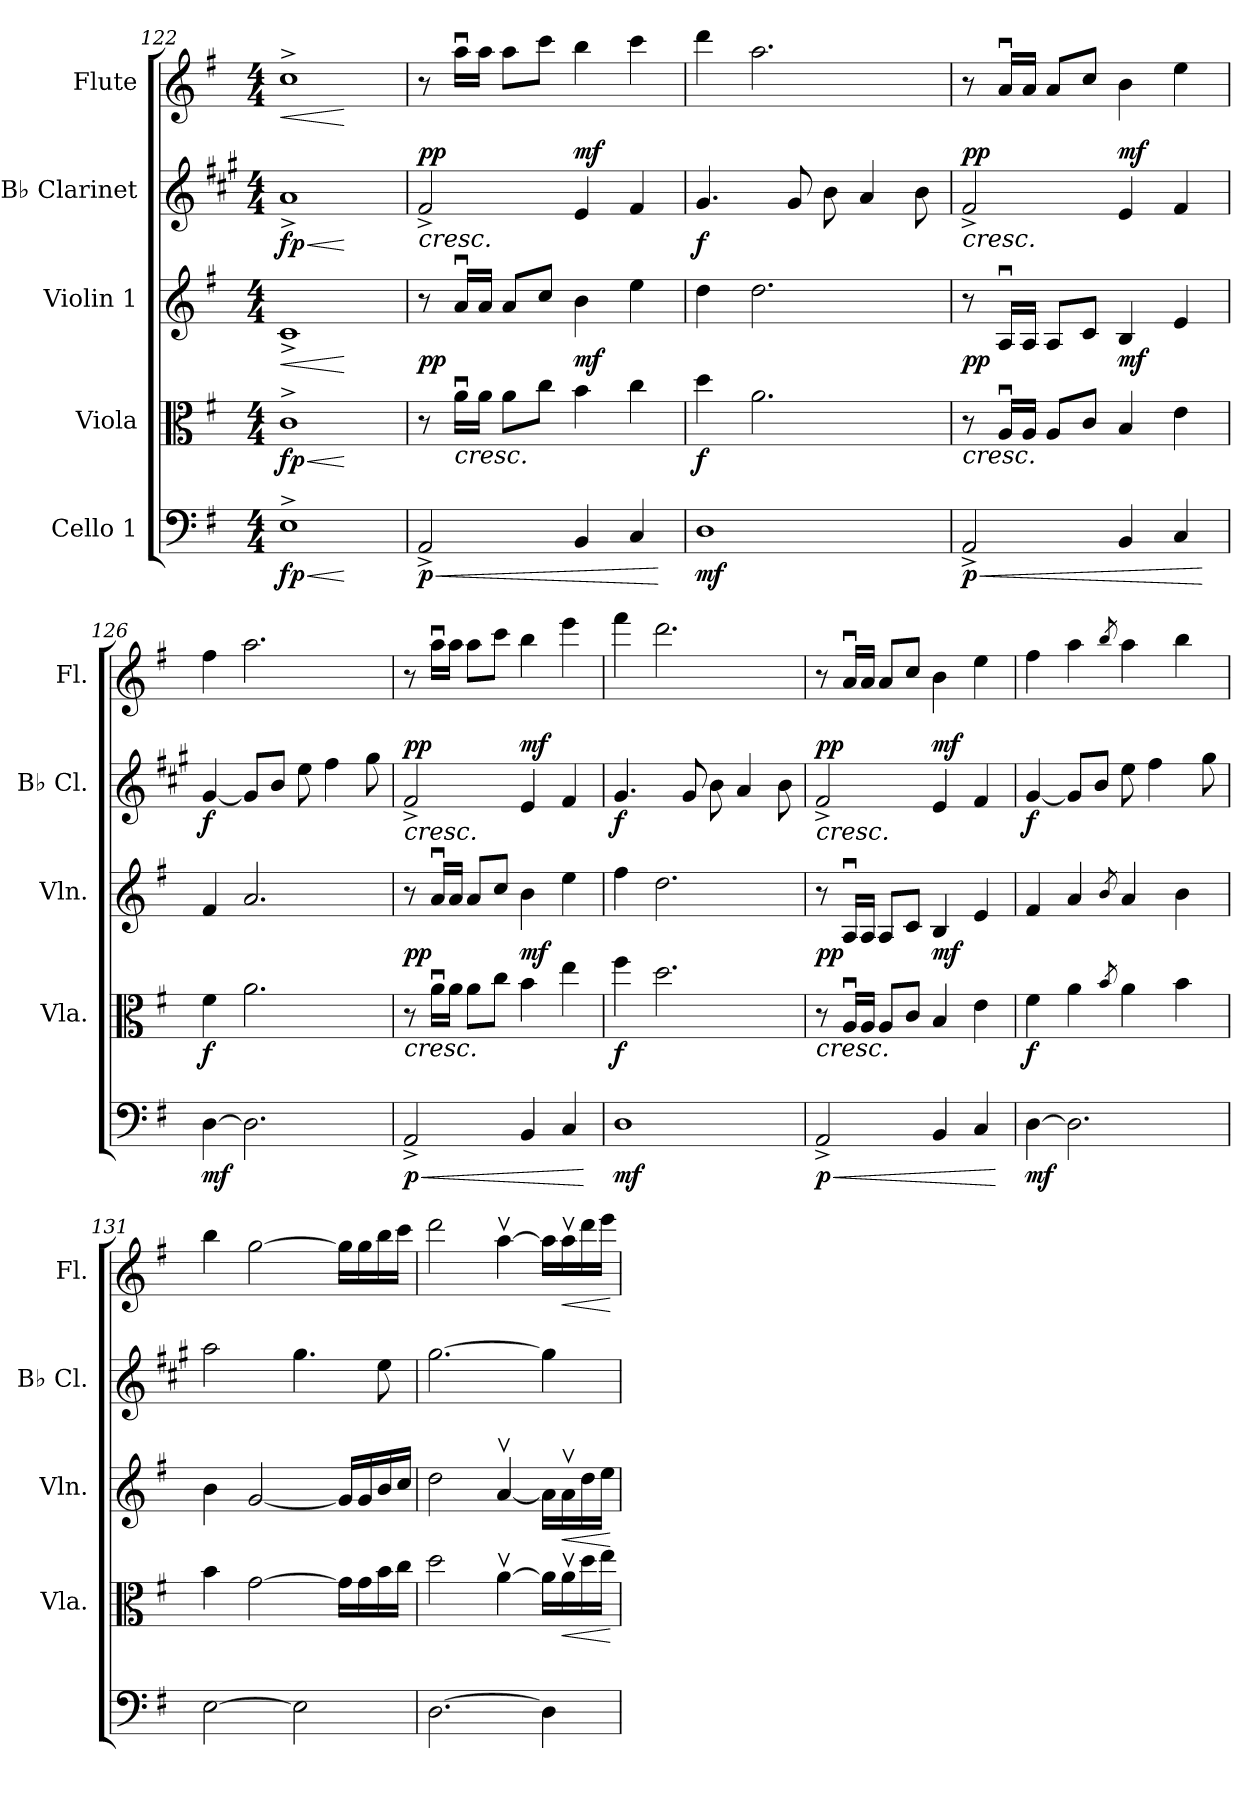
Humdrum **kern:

**kern	**dynam	**kern	**dynam	**kern	**dynam	**kern	**dynam	**kern	**dynam
*part5	*part5	*part4	*part4	*part3	*part3	*part2	*part2	*part1	*part1
*staff5	*staff5	*staff4	*staff4	*staff3	*staff3	*staff2	*staff2	*staff1	*staff1
*I"Cello 1	*	*I"Viola	*	*I"Violin 1	*	*I"B♭ Clarinet	*	*I"Flute	*
*	*	*I'Vla.	*	*I'Vln.	*	*I'B♭ Cl.	*	*I'Fl.	*
*clefF4	*	*clefC3	*	*clefG2	*	*clefG2	*	*clefG2	*
*	*	*	*	*	*	*ITrd1c2	*	*	*
*k[f#]	*	*k[f#]	*	*k[f#]	*	*k[f#]	*	*k[f#]	*
*M4/4	*	*M4/4	*	*M4/4	*	*M4/4	*	*M4/4	*
=122	=122	=122	=122	=122	=122	=122	=122	=122	=122
!	!LO:HP:b	!	!LO:HP:b	!	!	!	!	!	!
!	!LO:DY:n=1:b	!	!LO:HP:n=1:b	!	!LO:HP:b	!	!LO:HP:b	!	!LO:HP:b
!	!	!	!LO:DY:n=1:b	!	!	!	!LO:DY:n=1:b	!	!
1E^	< fp	1c^	< < fp	1c^	<	1g^	< fp	1cc^	<
.	[	.	[	.	[	.	[	.	[
!!LO:LB:g=z
=123	=123	=123	=123	=123	=123	=123	=123	=123	=123
!	!LO:HP:b	!	!	!	!	!	!LO:HP:b	!	!
!	!LO:DY:n=1:b	!	!LO:DY:a	!	!	!	!	!	!
!	!	!	!LO:DY:n=1:b	!	!	!	!LO:DY:n=1:a	!	!
!	!	!	!	!	!	!	!LO:DY:n=2:b	!	!
2AA^/	< p	8r	p p	8r	.	2e^/	< p p	8r	.
!	!	!	!LO:HP:n=1:b	!	!	!	!	!	!
.	.	16au\LL	[ <	16au/LL	.	.	.	16aau\LL	.
.	.	16a\JJ	.	16a/JJ	.	.	.	16aa\JJ	.
.	.	8a\L	.	8a/L	.	.	.	8aa\L	.
.	.	8cc\J	.	8cc/J	.	.	.	8ccc\J	.
!	!	!	!LO:DY:n=2:a	!	!	!	!LO:DY:n=3:a	!	!
4BB/	.	4b\	mf	4b\	.	4d/	mf	4bb\	.
4C/	.	4cc\	.	4ee\	.	4e/	.	4ccc\	.
.	[	.	[	.	.	.	[	.	.
=124	=124	=124	=124	=124	=124	=124	=124	=124	=124
!	!LO:DY:b	!	!LO:DY:b	!	!	!	!LO:DY:b	!	!
1D	mf	4dd\	f	4dd\	.	4.f#/	f	4ddd\	.
.	.	2.a\	.	2.dd\	.	.	.	2.aa\	.
.	.	.	.	.	.	8f#/	.	.	.
.	.	.	.	.	.	8a\	.	.	.
.	.	.	.	.	.	4g/	.	.	.
.	.	.	.	.	.	8a\	.	.	.
=125	=125	=125	=125	=125	=125	=125	=125	=125	=125
!	!LO:HP:b	!	!LO:HP:b	!	!	!	!LO:HP:b	!	!
!	!LO:DY:n=1:b	!	!LO:DY:n=1:a	!	!	!	!	!	!
!	!	!	!LO:DY:n=2:b	!	!	!	!LO:DY:n=1:a	!	!
!	!	!	!	!	!	!	!LO:DY:n=2:b	!	!
2AA^/	< p	8r	< p p	8r	.	2e^/	< p p	8r	.
.	.	16Au/LL	.	16Au/LL	.	.	.	16au/LL	.
.	.	16A/JJ	.	16A/JJ	.	.	.	16a/JJ	.
.	.	8A/L	.	8A/L	.	.	.	8a/L	.
.	.	8c/J	.	8c/J	.	.	.	8cc/J	.
!	!	!	!LO:DY:n=3:a	!	!	!	!LO:DY:n=3:a	!	!
4BB/	.	4B/	mf	4B/	.	4d/	mf	4b\	.
4C/	.	4e\	.	4e/	.	4e/	.	4ee\	.
.	[	.	[	.	.	.	[	.	.
=126	=126	=126	=126	=126	=126	=126	=126	=126	=126
!	!LO:DY:b	!	!LO:DY:b	!	!	!	!LO:DY:b	!	!
[4D\	mf	4f#\	f	4f#/	.	[4f#/	f	4ff#\	.
2.D\]	.	2.a\	.	2.a/	.	8f#/L]	.	2.aa\	.
.	.	.	.	.	.	8a/J	.	.	.
.	.	.	.	.	.	8dd\	.	.	.
.	.	.	.	.	.	4ee\	.	.	.
.	.	.	.	.	.	8ff#\	.	.	.
=127	=127	=127	=127	=127	=127	=127	=127	=127	=127
!	!LO:HP:b	!	!LO:HP:b	!	!	!	!LO:HP:b	!	!
!	!LO:DY:n=1:b	!	!LO:DY:n=1:a	!	!	!	!	!	!
!	!	!	!LO:DY:n=2:b	!	!	!	!LO:DY:n=1:a	!	!
!	!	!	!	!	!	!	!LO:DY:n=2:b	!	!
2AA^/	< p	8r	< p p	8r	.	2e^/	< p p	8r	.
.	.	16au\LL	.	16au/LL	.	.	.	16aau\LL	.
.	.	16a\JJ	.	16a/JJ	.	.	.	16aa\JJ	.
.	.	8a\L	.	8a/L	.	.	.	8aa\L	.
.	.	8cc\J	.	8cc/J	.	.	.	8ccc\J	.
!	!	!	!LO:DY:n=3:a	!	!	!	!LO:DY:n=3:a	!	!
4BB/	.	4b\	mf	4b\	.	4d/	mf	4bb\	.
4C/	.	4ee\	.	4ee\	.	4e/	.	4eee\	.
.	[	.	[	.	.	.	[	.	.
!!LO:PB:g=z
=128	=128	=128	=128	=128	=128	=128	=128	=128	=128
!	!LO:DY:b	!	!LO:DY:b	!	!	!	!LO:DY:b	!	!
1D	mf	4ff#\	f	4ff#\	.	4.f#/	f	4fff#\	.
.	.	2.dd\	.	2.dd\	.	.	.	2.ddd\	.
.	.	.	.	.	.	8f#/	.	.	.
.	.	.	.	.	.	8a\	.	.	.
.	.	.	.	.	.	4g/	.	.	.
.	.	.	.	.	.	8a\	.	.	.
=129	=129	=129	=129	=129	=129	=129	=129	=129	=129
!	!LO:HP:b	!	!LO:HP:b	!	!	!	!LO:HP:b	!	!
!	!LO:DY:n=1:b	!	!LO:DY:n=1:a	!	!	!	!	!	!
!	!	!	!LO:DY:n=2:b	!	!	!	!LO:DY:n=1:a	!	!
!	!	!	!	!	!	!	!LO:DY:n=2:b	!	!
2AA^/	< p	8r	< p p	8r	.	2e^/	< p p	8r	.
.	.	16Au/LL	.	16Au/LL	.	.	.	16au/LL	.
.	.	16A/JJ	.	16A/JJ	.	.	.	16a/JJ	.
.	.	8A/L	.	8A/L	.	.	.	8a/L	.
.	.	8c/J	.	8c/J	.	.	.	8cc/J	.
!	!	!	!LO:DY:n=3:a	!	!	!	!LO:DY:n=3:a	!	!
4BB/	.	4B/	mf	4B/	.	4d/	mf	4b\	.
4C/	.	4e\	.	4e/	.	4e/	.	4ee\	.
.	[	.	[	.	.	.	[	.	.
=130	=130	=130	=130	=130	=130	=130	=130	=130	=130
!	!LO:DY:b	!	!LO:DY:b	!	!	!	!LO:DY:b	!	!
[4D\	mf	4f#\	f	4f#/	.	[4f#/	f	4ff#\	.
2.D\]	.	4a\	.	4a/	.	8f#/L]	.	4aa\	.
.	.	.	.	.	.	8a/J	.	.	.
.	.	8qb/	.	8qb/	.	.	.	8qbb/	.
.	.	4a\	.	4a/	.	8dd\	.	4aa\	.
.	.	.	.	.	.	4ee\	.	.	.
.	.	4b\	.	4b\	.	.	.	4bb\	.
.	.	.	.	.	.	8ff#\	.	.	.
=131	=131	=131	=131	=131	=131	=131	=131	=131	=131
[2E\	.	4b\	.	4b\	.	2gg\	.	4bb\	.
.	.	[2g\	.	[2g/	.	.	.	[2gg\	.
2E\]	.	.	.	.	.	4.ff#\	.	.	.
.	.	16g\LL]	.	16g/LL]	.	.	.	16gg\LL]	.
.	.	16g\	.	16g/	.	.	.	16gg\	.
.	.	16b\	.	16b/	.	8dd\	.	16bb\	.
.	.	16cc\JJ	.	16cc/JJ	.	.	.	16ccc\JJ	.
=132	=132	=132	=132	=132	=132	=132	=132	=132	=132
[2.D\	.	2dd\	.	2dd\	.	[2.ff#\	.	2ddd\	.
.	.	[4av\	.	[4av/	.	.	.	[4aav\	.
4D\]	.	16a\LL]	.	16a\LL]	.	4ff#\]	.	16aa\LL]	.
!	!	!	!LO:HP:b	!	!LO:HP:b	!	!	!	!LO:HP:b
.	.	16av\	<	16av\	<	.	.	16aav\	<
.	.	16dd\	.	16dd\	.	.	.	16ddd\	.
.	.	16ee\JJ	.	16ee\JJ	.	.	.	16eee\JJ	.
.	.	.	[	.	[	.	.	.	[
=	=	=	=	=	=	=	=	=	=
*-	*-	*-	*-	*-	*-	*-	*-	*-	*-
